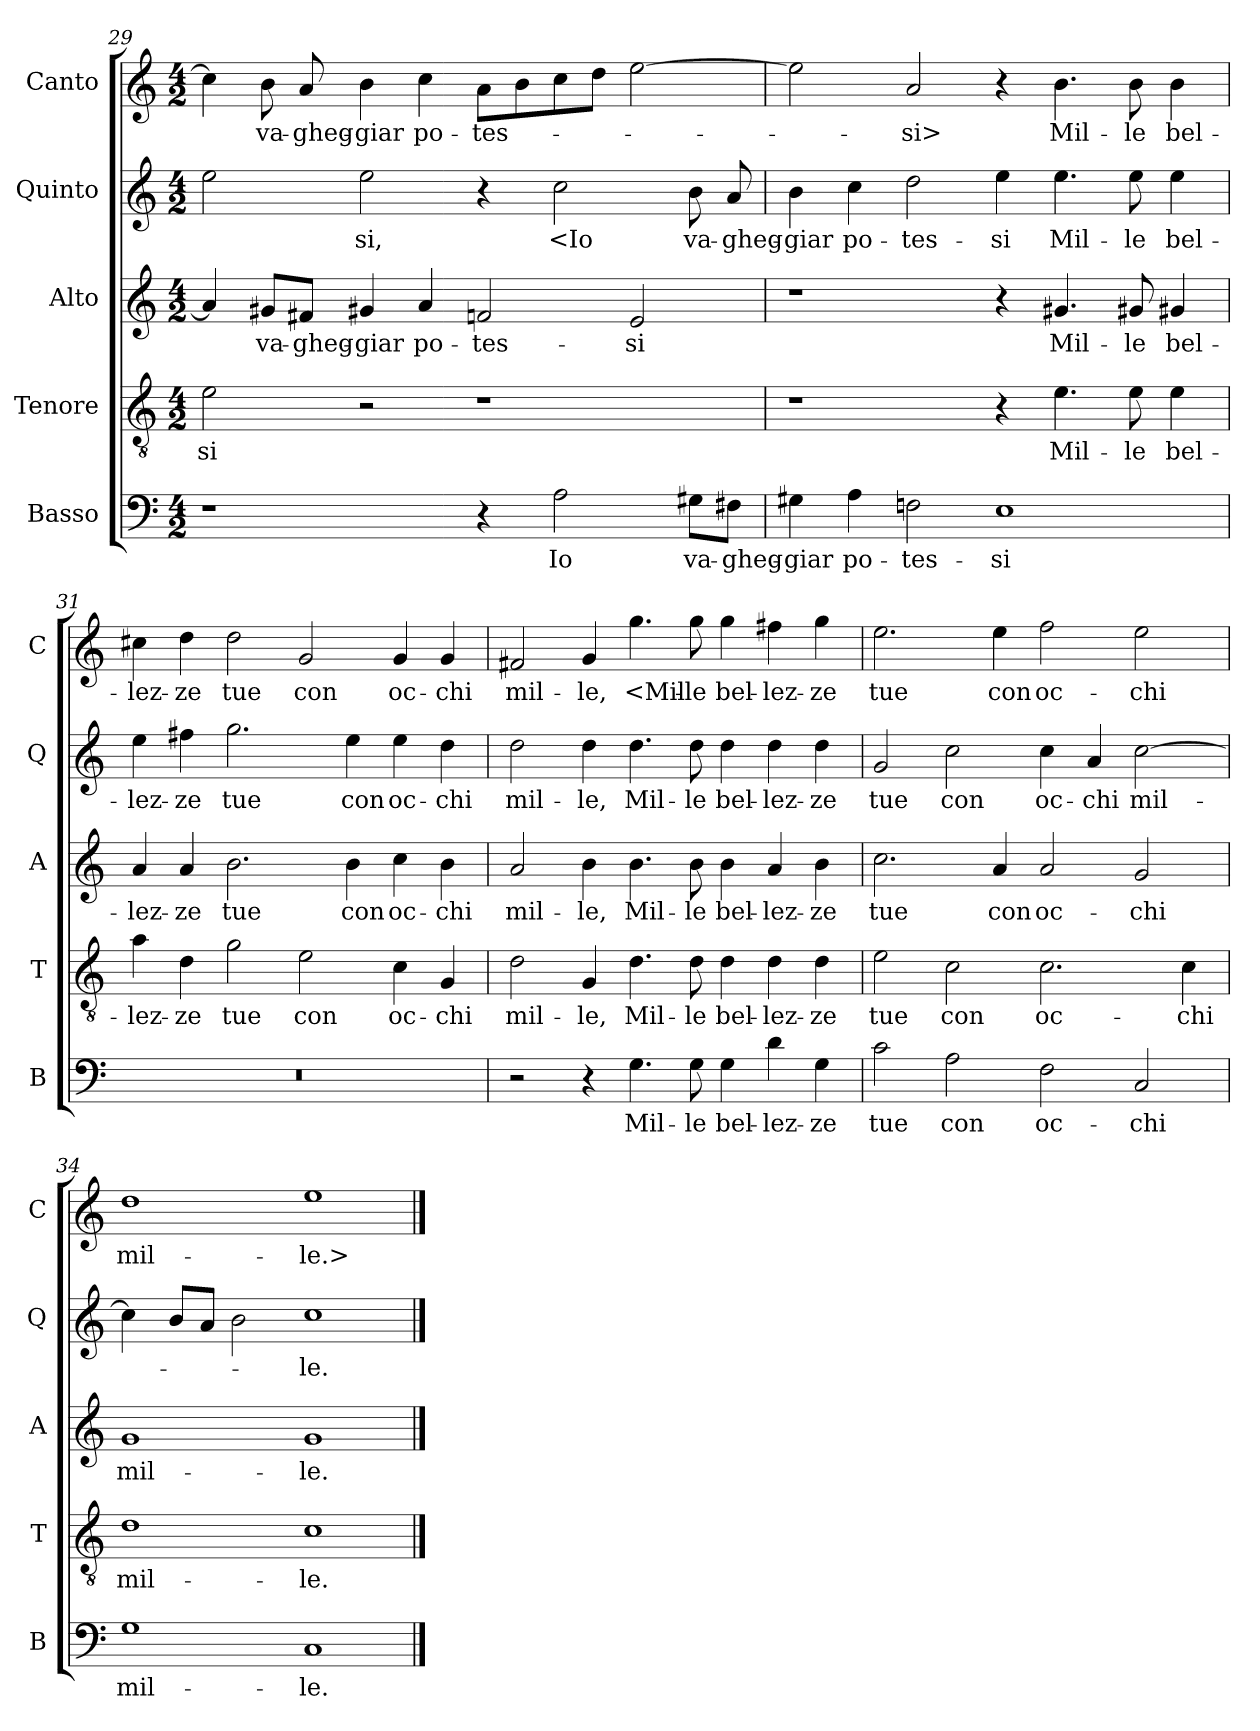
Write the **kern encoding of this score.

**kern	**text	**kern	**text	**kern	**text	**kern	**text	**kern	**text
*part5	*part5	*part4	*part4	*part3	*part3	*part2	*part2	*part1	*part1
*staff5	*staff5	*staff4	*staff4	*staff3	*staff3	*staff2	*staff2	*staff1	*staff1
*I"Basso	*	*I"Tenore	*	*I"Alto	*	*I"Quinto	*	*I"Canto	*
*I'B	*	*I'T	*	*I'A	*	*I'Q	*	*I'C	*
*clefF4	*	*clefGv2	*	*clefG2	*	*clefG2	*	*clefG2	*
*k[]	*	*k[]	*	*k[]	*	*k[]	*	*k[]	*
*M4/2	*	*M4/2	*	*M4/2	*	*M4/2	*	*M4/2	*
=29	=29	=29	=29	=29	=29	=29	=29	=29	=29
1r	.	2e	-si	4a]	.	2ee	.	4cc]	.
.	.	.	.	8g#X/L	va-	.	.	8b	va-
.	.	.	.	8f#X/J	-gheg-	.	.	8a	-gheg-
.	.	2r	.	4g#X	-giar	2ee	-si,	4b	-giar
.	.	.	.	4a	po-	.	.	4cc	po-
4r	.	1r	.	2fn	-tes-	4r	.	8aL	-tes-
.	.	.	.	.	.	.	.	8b	.
2A	Io	.	.	.	.	2cc	<Io	8cc	.
.	.	.	.	.	.	.	.	8ddJ	.
.	.	.	.	2e	-si	.	.	[2ee	.
8G#X\L	va-	.	.	.	.	8b	va-	.	.
8F#X\J	-gheg-	.	.	.	.	8a	-gheg-	.	.
=30	=30	=30	=30	=30	=30	=30	=30	=30	=30
4G#X	-giar	1r	.	1r	.	4b	-giar	2ee]	.
4A	po-	.	.	.	.	4cc	po-	.	.
2Fn	-tes-	.	.	.	.	2dd	-tes-	2a	-si>
1E	-si	4r	.	4r	.	4ee	-si	4r	.
.	.	4.e	Mil-	4.g#X	Mil-	4.ee	Mil-	4.b	Mil-
.	.	8e	-le	8g#X	-le	8ee	-le	8b	-le
.	.	4e	bel-	4g#X	bel-	4ee	bel-	4b	bel-
=31	=31	=31	=31	=31	=31	=31	=31	=31	=31
0r	.	4a	-lez-	4a	-lez-	4ee	-lez-	4cc#X	-lez-
.	.	4d	-ze	4a	-ze	4ff#X	-ze	4dd	-ze
.	.	2g	tue	2.b	tue	2.gg	tue	2dd	tue
.	.	2e	con	.	.	.	.	2g	con
.	.	.	.	4b	con	4ee	con	.	.
.	.	4c	oc-	4cc	oc-	4ee	oc-	4g	oc-
.	.	4G	-chi	4b	-chi	4dd	-chi	4g	-chi
=32	=32	=32	=32	=32	=32	=32	=32	=32	=32
2r	.	2d	mil-	2a	mil-	2dd	mil-	2f#X	mil-
4r	.	4G	-le,	4b	-le,	4dd	-le,	4g	-le,
4.G	Mil-	4.d	Mil-	4.b	Mil-	4.dd	Mil-	4.gg	<Mil-
8G	-le	8d	-le	8b	-le	8dd	-le	8gg	-le
4G	bel-	4d	bel-	4b	bel-	4dd	bel-	4gg	bel-
4d	-lez-	4d	-lez-	4a	-lez-	4dd	-lez-	4ff#X	-lez-
4G	-ze	4d	-ze	4b	-ze	4dd	-ze	4gg	-ze
=33	=33	=33	=33	=33	=33	=33	=33	=33	=33
2c	tue	2e	tue	2.cc	tue	2g	tue	2.ee	tue
2A	con	2c	con	.	.	2cc	con	.	.
.	.	.	.	4a	con	.	.	4ee	con
2F	oc-	2.c	oc-	2a	oc-	4cc	oc-	2ff	oc-
.	.	.	.	.	.	4a	-chi	.	.
2C	-chi	.	.	2g	-chi	[2cc	mil-	2ee	-chi
.	.	4c	-chi	.	.	.	.	.	.
=34	=34	=34	=34	=34	=34	=34	=34	=34	=34
1G	mil-	1d	mil-	1g	mil-	4cc]	.	1dd	mil-
.	.	.	.	.	.	8bL	.	.	.
.	.	.	.	.	.	8aJ	.	.	.
.	.	.	.	.	.	2b	.	.	.
1C	-le.	1c	-le.	1g	-le.	1cc	-le.	1ee	-le.>
==	==	==	==	==	==	==	==	==	==
*-	*-	*-	*-	*-	*-	*-	*-	*-	*-
